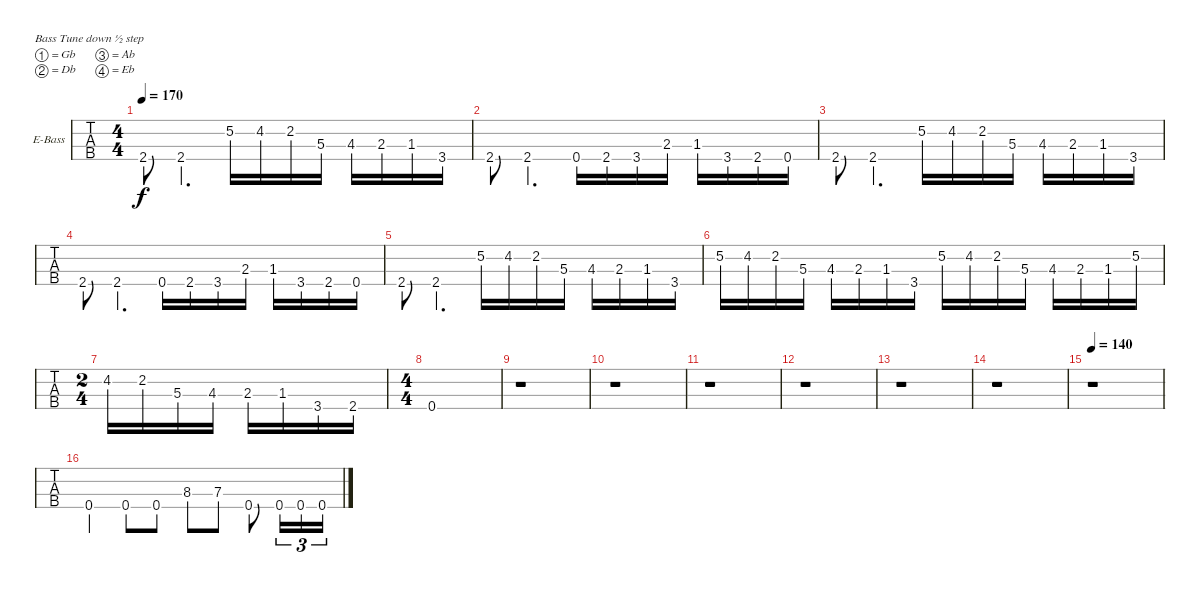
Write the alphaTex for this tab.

\bracketExtendMode groupsimilarinstruments
\firstSystemTrackNameOrientation horizontal
\otherSystemsTrackNameOrientation horizontal
\track ("Basse" "E-Bass") {instrument electricbasspick}
\staff {tabs}
\tuning (Gb2 Db2 Ab1 Eb1)
\ts (4 4)
\tempo 170
\clef f4
\ks c
2.4.8{dy f} 2.4.4{d} 5.2.16 4.2.16 2.2.16 5.3.16 4.3.16 2.3.16 1.3.16 3.4.16 |
2.4.8 2.4.4{d} 0.4.16 2.4.16 3.4.16 2.3.16 1.3.16 3.4.16 2.4.16 0.4.16 |
2.4.8 2.4.4{d} 5.2.16 4.2.16 2.2.16 5.3.16 4.3.16 2.3.16 1.3.16 3.4.16 |
2.4.8 2.4.4{d} 0.4.16 2.4.16 3.4.16 2.3.16 1.3.16 3.4.16 2.4.16 0.4.16 |
2.4.8 2.4.4{d} 5.2.16 4.2.16 2.2.16 5.3.16 4.3.16 2.3.16 1.3.16 3.4.16 |
5.2.16 4.2.16 2.2.16 5.3.16 4.3.16 2.3.16 1.3.16 3.4.16 5.2.16 4.2.16 2.2.16 5.3.16 4.3.16 2.3.16 1.3.16 5.2.16 |
\ts (2 4)
\beaming (8 2 2)
4.2.16 2.2.16 5.3.16 4.3.16 2.3.16 1.3.16 3.4.16 2.4.16 |
\ts (4 4)
\beaming (8 2 2 2 2)
0.4.1 |
r.1 |
r.1 |
r.1 |
r.1 |
r.1 |
r.1 |
\tempo 140
r.1 |
0.4.4 0.4.8 0.4.8 8.3.8 7.3.8 0.4.8 0.4.16{tu (3 2)} 0.4.16{tu (3 2)} 0.4.16{tu (3 2)}
